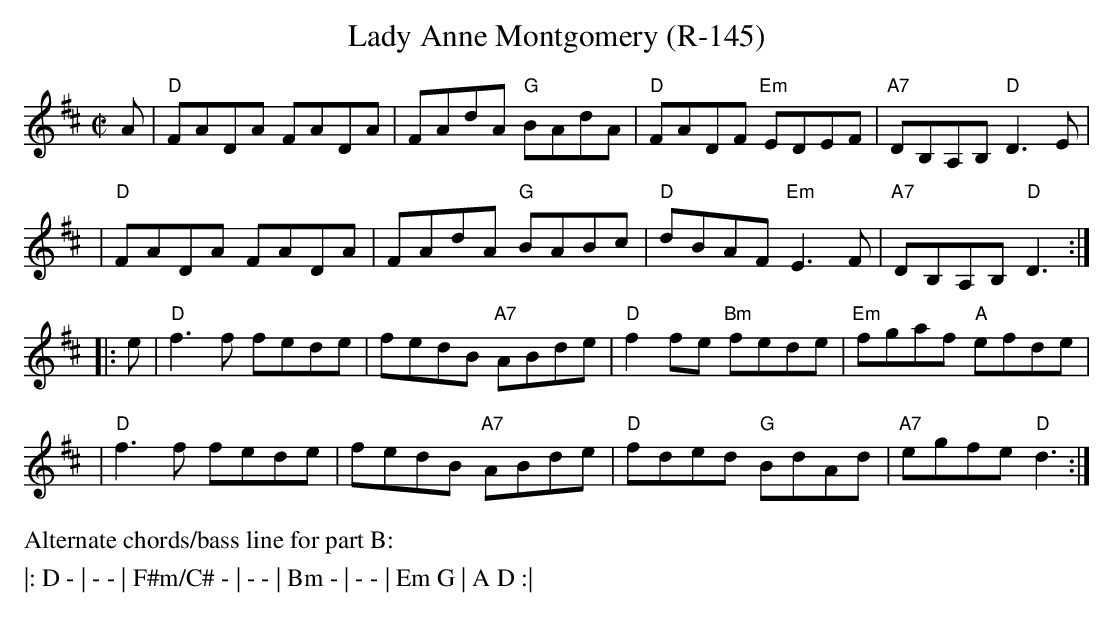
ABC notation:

X:1
T:Lady Anne Montgomery (R-145)
M:C|
L:1/8
K:D
A \
| "D"FADA FADA | FAdA "G"BAdA | "D"FADF "Em"EDEF | "A7"DB,A,B, "D"D3E |
| "D"FADA FADA | FAdA "G"BABc | "D"dBAF "Em"E3F | "A7"DB,A,B, "D"D3 :|
|: e \
| "D"f3f fede | fedB "A7"ABde | "D"f2fe "Bm"fede | "Em"fgaf "A"efde |
| "D"f3f fede | fedB "A7"ABde | "D"fded  "G"BdAd | "A7"egfe "D"d3 :|
